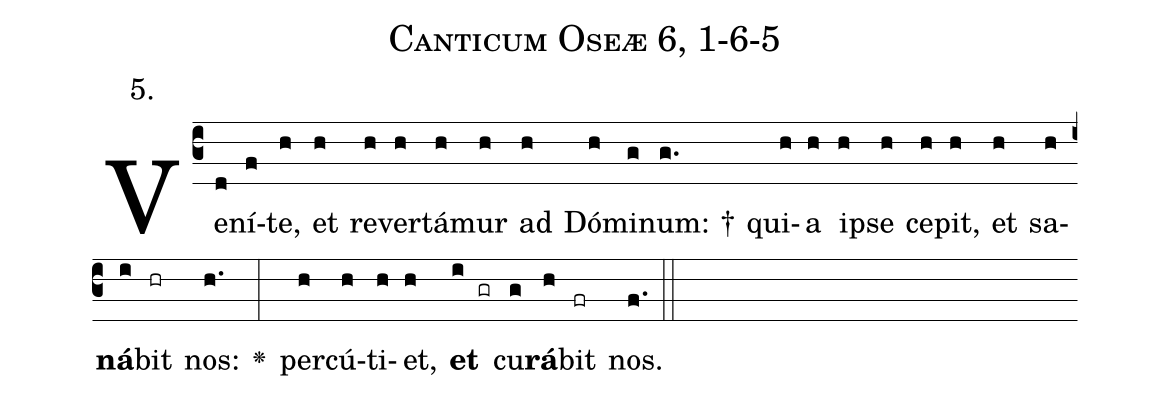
name: Canticum Oseæ 6, 1-6-5;
annotation: 5.;
%%
(c3)Ve(d)ní(f)te,(h) et(h) re(h)ver(h)tá(h)mur(h) ad(h) Dó(h)mi(g)num: †(g.) qui(h)a(h) i(h)pse(h) ce(h)pit,(h) et(h) sa(h)<b>ná</b>(i)bit(hr) nos:(h.) <v>\greheightstar</v>(:) per(h)cú(h)ti(h)et,(h) <b>et</b>(i gr) cu(g)<b>rá</b>(h)bit(fr) nos.(f.) (::)


%E(h) u(h) o(i) u(g) a(h) e.(f.) (::)
